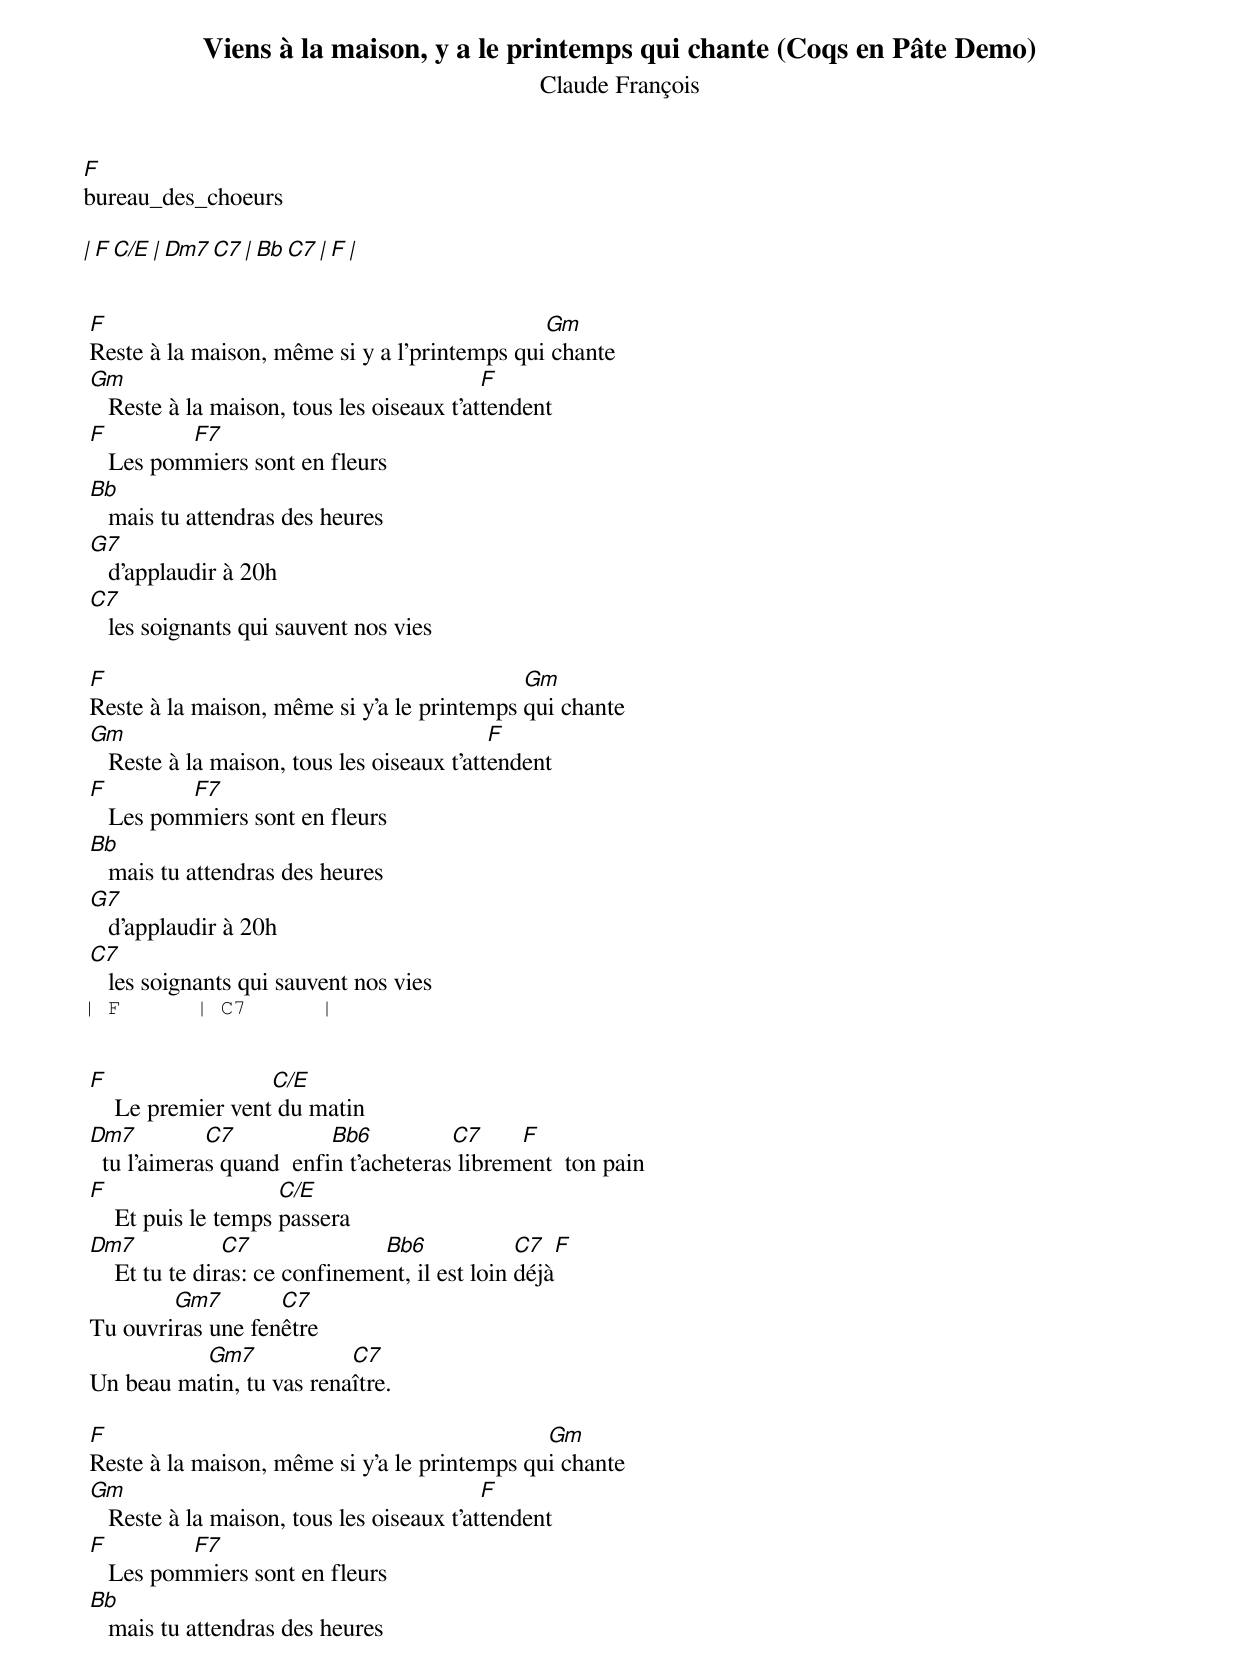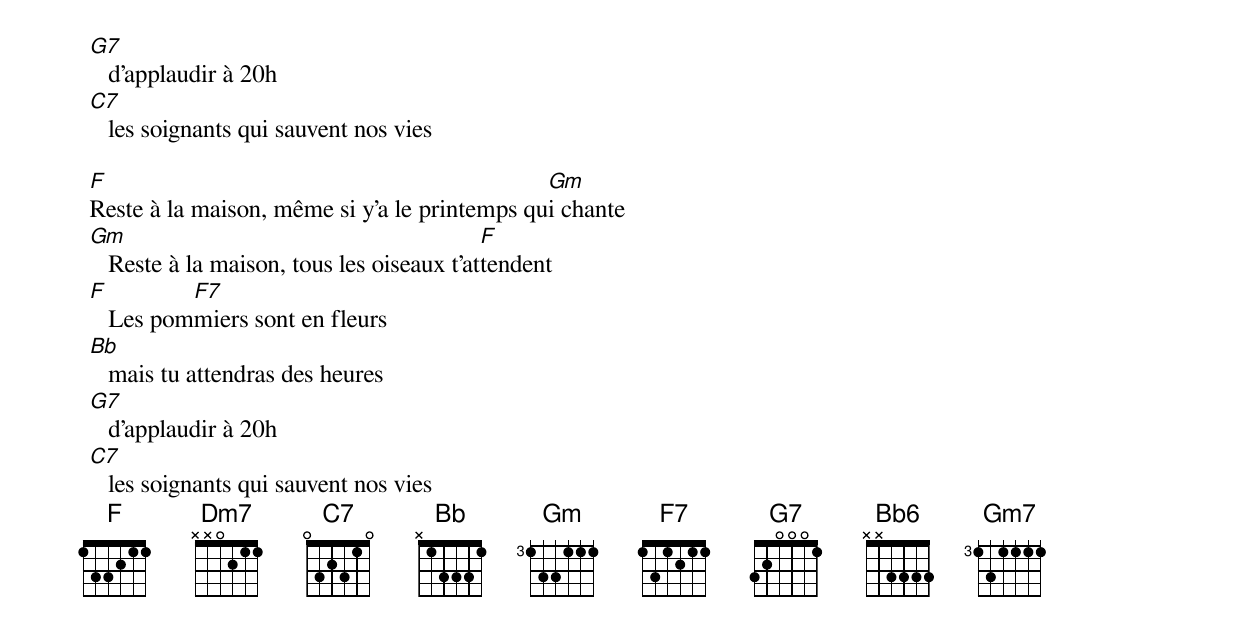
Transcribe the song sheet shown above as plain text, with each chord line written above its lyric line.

Viens à la maison, y a le printemps qui chante (Coqs en Pâte Demo)
Claude François
F
bureau_des_choeurs

| F    C/E   | Dm7    C7  | Bb     C7 | F      |


 F                                             Gm
 Reste à la maison, même si y a l'printemps qui chante
 Gm                                         F
    Reste à la maison, tous les oiseaux t'attendent
 F         F7
    Les pommiers sont en fleurs
 Bb
    mais tu attendras des heures
 G7
    d'applaudir à 20h
 C7
    les soignants qui sauvent nos vies

 F                                           Gm
 Reste à la maison, même si y'a le printemps qui chante
 Gm                                          F
    Reste à la maison, tous les oiseaux t'attendent
 F         F7
    Les pommiers sont en fleurs
 Bb
    mais tu attendras des heures
 G7
    d'applaudir à 20h
 C7
    les soignants qui sauvent nos vies
| F      | C7      |


 F                  C/E
     Le premier vent du matin
 Dm7          C7           Bb6          C7     F
   tu l'aimeras quand  enfin t'acheteras librement  ton pain
 F                    C/E
     Et puis le temps passera
 Dm7             C7              Bb6             C7    F
     Et tu te diras: ce confinement, il est loin déjà
         Gm7        C7
 Tu ouvriras une fenêtre
           Gm7             C7
 Un beau matin, tu vas renaître.

 F                                             Gm
 Reste à la maison, même si y'a le printemps qui chante
 Gm                                         F
    Reste à la maison, tous les oiseaux t'attendent
 F         F7
    Les pommiers sont en fleurs
 Bb
    mais tu attendras des heures
 G7
    d'applaudir à 20h
 C7
    les soignants qui sauvent nos vies

 F                                             Gm
 Reste à la maison, même si y'a le printemps qui chante
 Gm                                         F
    Reste à la maison, tous les oiseaux t'attendent
 F         F7
    Les pommiers sont en fleurs
 Bb
    mais tu attendras des heures
 G7
    d'applaudir à 20h
 C7
    les soignants qui sauvent nos vies
